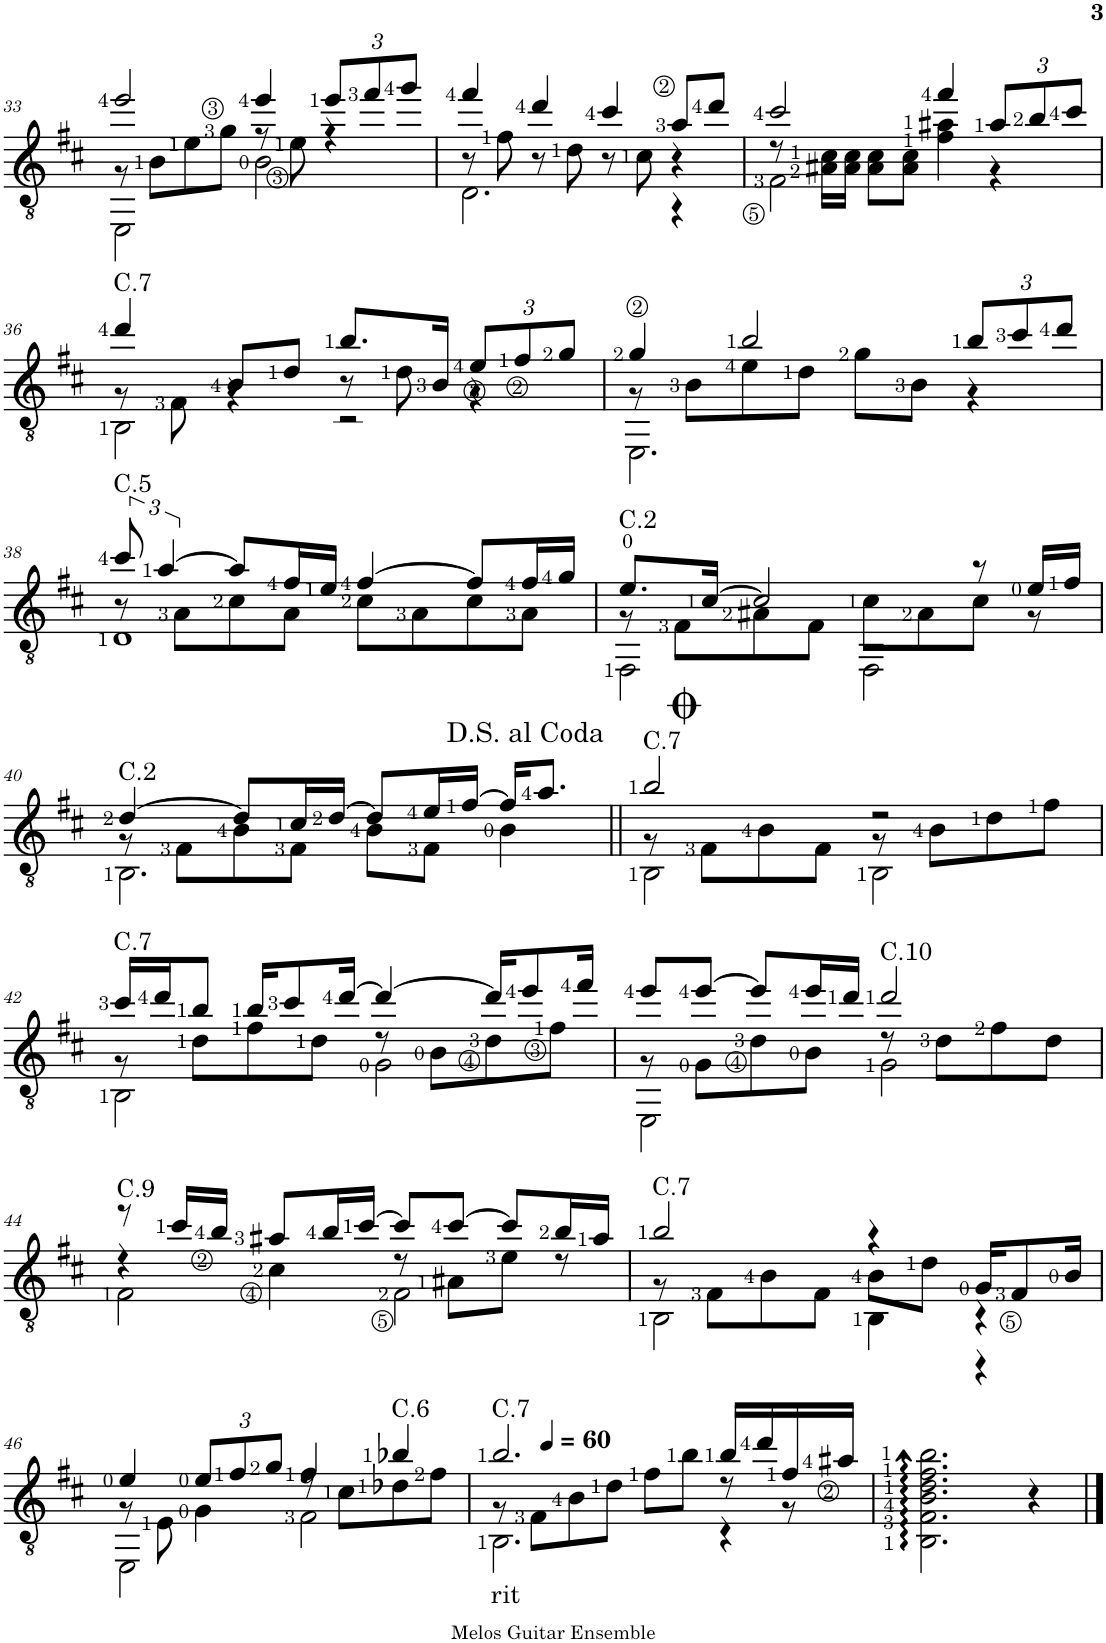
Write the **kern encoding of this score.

**kern
*part1
*staff1
*I"클래식 기타
!!LO:PB:g=z
*clefGv2
*k[f#c#]
*M4/4
=33
*^
*	*^
2ee/	8r	2EE\
.	8B\L	.
.	8e\	.
.	8g\J	.
4ee/	8r	2B\
.	8e\	.
*Xbrackettup	*	*
12ee/L	4r	.
12ff#/	.	.
12gg/J	.	.
=34	=34	=34
4ff#/	8r	2.D\
.	8f#\	.
4dd/	8r	.
.	8d\	.
4cc#/	8r	.
.	8c#\	.
8a/L	4r	4r
8dd/J	.	.
=35	=35	=35
2cc#/	8r	2F#\
.	16A#X\ 16c#\LL	.
.	16A#\ 16c#\JJ	.
.	8A#\ 8c#\L	.
.	8A#\ 8c#\J	.
4ff#/	4f#\ 4a#X\	2ryy
12a#/L	4r	.
12b/	.	.
12cc#/J	.	.
!!LO:LB:g=z	!!	!!
=36	=36	=36
!LO:TX:a:t=C.7	!	!
4dd/	8r	2BB\
.	8F#\	.
8B/L	4r	.
8d/J	.	.
8.b/L	8r	2r
.	8d\	.
16B/Jk	.	.
12e/L	4r	.
12f#/	.	.
12g/J	.	.
=37	=37	=37
4g/	8r	2.EE\
.	8B\L	.
2b/	8e\	.
.	8d\J	.
.	8g\L	.
.	8B\J	.
12b/L	4r	4ryy
12cc#/	.	.
12dd/J	.	.
!!LO:LB:g=z	!!	!!
=38	=38	=38
*brackettup	*	*
!LO:TX:a:t=C.5	!	!
12cc#/	8r	1D
[6a/	.	.
.	8A\L	.
8a/L]	8c#\	.
16f#/L	8A\J	.
16e/JJ	.	.
[4f#/	8c#\L	.
.	8A\	.
8f#/L]	8c#\	.
16f#/L	8A\J	.
16g/JJ	.	.
=39	=39	=39
!LO:TX:a:t=C.2	!	!
8.e/L	8r	2FF#\
.	8F#\L	.
[16c#/Jk	.	.
2c#/]	8A#X\	.
.	8F#\J	.
.	8c#\L	2FF#\
.	8A#\	.
8r	8c#\J	.
16e/LL	8r	.
16f#/JJ	.	.
!!LO:LB:g=z	!!	!!
=40	=40	=40
!LO:TX:a:t=C.2	!	!
[4d/	8r	2.BB\
.	8F#\L	.
8d/L]	8B\	.
16c#/L	8F#\J	.
[16d/JJ	.	.
8d/L]	8B\L	.
16e/L	8F#\J	.
[16f#/JJ	.	.
16f#/KL]	4B\	4ryy
8.a/J	.	.
=41||	=41||	=41||
!LO:TX:a:t=C.7	!	!
2b/	8r	2BB\
.	8F#\L	.
.	8B\	.
.	8F#\J	.
2r	8r	2BB\
.	8B\L	.
.	8d\	.
.	8f#\J	.
!!LO:LB:g=z	!!	!!
=42	=42	=42
!LO:TX:a:t=C.7	!	!
16cc#/LL	8r	2BB\
16dd/J	.	.
8b/J	8d\L	.
16b/KL	8f#\	.
8cc#/	.	.
.	8d\J	.
[16dd/Jk	.	.
4dd/_	8r	2G\
.	8B\L	.
16dd/KL]	8d\	.
8ee/	.	.
.	8f#\J	.
16ff#/Jk	.	.
=43	=43	=43
8ee/L	8r	2EE\
[8ee/J	8G\L	.
8ee/L]	8d\	.
16ee/L	8B\J	.
16dd/JJ	.	.
!LO:TX:a:t=C.10	!	!
2dd/	8r	2G\
.	8d\L	.
.	8f#\	.
.	8d\J	.
!!LO:LB:g=z	!!	!!
=44	=44	=44
!LO:TX:a:t=C.9	!	!
8r	4r	2F#\
16cc#/LL	.	.
16b/JJ	.	.
8a#X/L	4c#\	.
16b/L	.	.
[16cc#/JJ	.	.
8cc#/L]	8r	2F#\
[8cc#/J	8A#X\L	.
8cc#/L]	8e\J	.
16b/L	8r	.
16a#/JJ	.	.
=45	=45	=45
!LO:TX:a:t=C.7	!	!
2b/	8r	2BB\
.	8F#\L	.
.	8B\	.
.	8F#\J	.
4r	8B\L	4BB\
.	8d\J	.
16G/KL	4r	4r
8F#/	.	.
16B/Jk	.	.
!!LO:LB:g=z	!!	!!
=46	=46	=46
4e/	8r	2EE\
.	8E\	.
*Xbrackettup	*	*
12e/L	4G\	.
12f#/	.	.
12g/J	.	.
4f#/	8r	2F#\
.	8c#\L	.
!LO:TX:a:t=C.6	!	!
4b-X/	8d-X\	.
.	8f#\J	.
=47	=47	=47
*MM60	*	*
!LO:TX:b:t=rit	!	!
!LO:TX:a:t=C.7	!	!
2.b/	8r	2.BB\
.	8F#\L	.
.	8B\	.
.	8d\J	.
.	8f#\L	.
.	8b\J	.
16b/LL	8r	4r
16dd/	.	.
16f#/	8r	.
16a#X/JJ	.	.
*v	*v	*v
=48
2.BB\: 2.F#\: 2.B\: 2.d\: 2.f#\: 2.b\:
4r
==
*-
